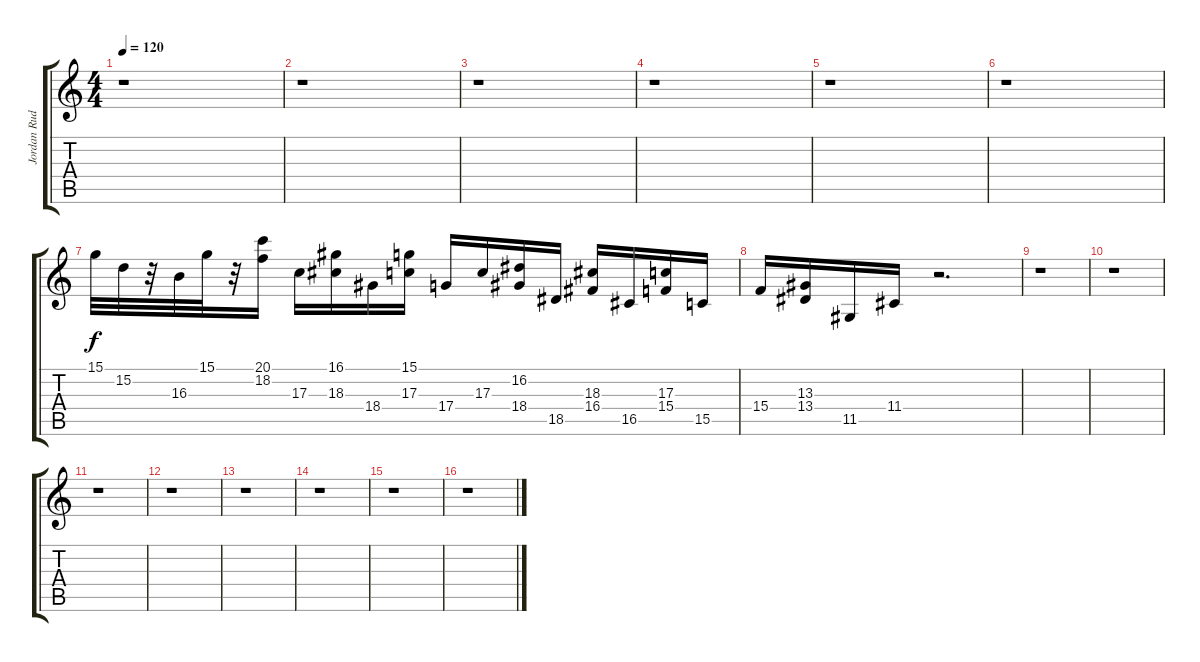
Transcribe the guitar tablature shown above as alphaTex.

\track ("Jordan Rudess - Piano" "Jordan Rud") {instrument brightacousticpiano}
\staff {score tabs}
\tuning (E4 B3 G3 D3 A2 E2) {hide}
\ts (4 4)
\tempo 120
\clef g2
\ks c
r.1{dy f} |
r.1 |
r.1 |
r.1 |
r.1 |
r.1 |
15.1.32 15.2.32 r.32 16.3.32 15.1.32 r.32 (20.1 18.2).16 17.3.16 (16.1 18.3).16 18.4.16 (15.1 17.3).16 17.4.16 17.3.16 (16.2 18.4).16 18.5.16 (18.3 16.4).16 16.5.16 (17.3 15.4).16 15.5.16 |
15.4.16 (13.3 13.4).16 11.5.16 11.4.16 r.2{d} |
r.1 |
r.1 |
r.1 |
r.1 |
r.1 |
r.1 |
r.1 |
r.1
